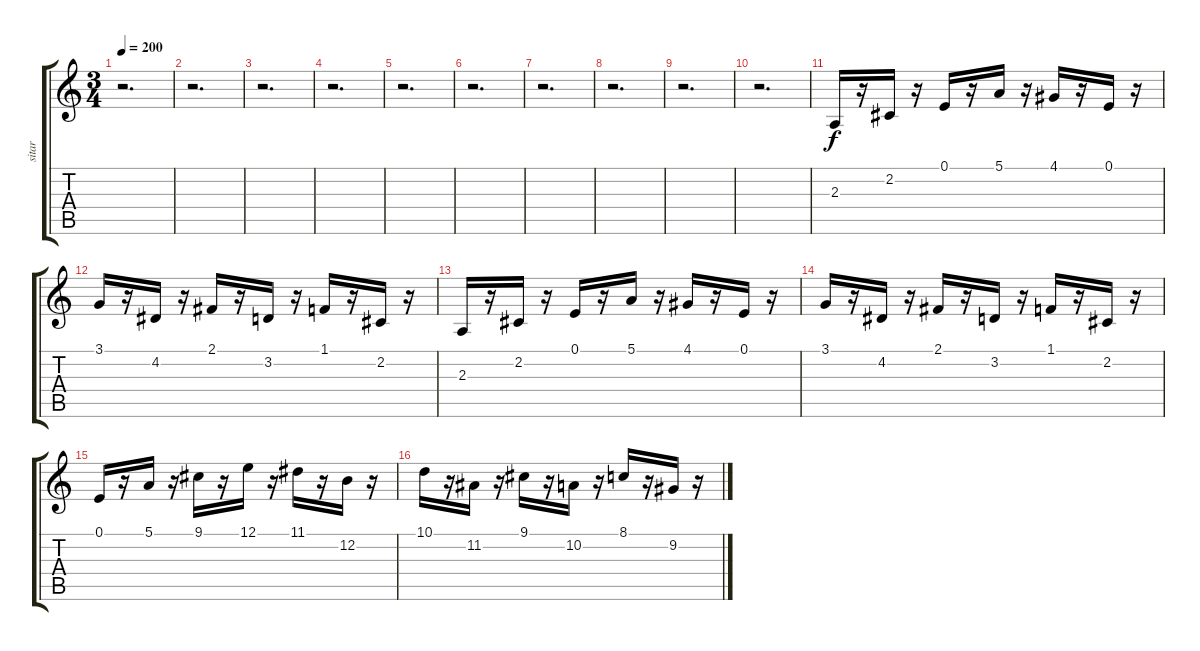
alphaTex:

\track (" sitar" " sitar") {instrument sitar}
\staff {score tabs}
\tuning (E4 B3 G3 D3 A2 E2) {hide}
\ts (3 4)
\tempo 200
\clef g2
\ks c
r.2{d dy ff} |
r.2{d} |
r.2{d} |
r.2{d} |
r.2{d} |
r.2{d} |
r.2{d} |
r.2{d} |
r.2{d} |
r.2{d} |
2.3.16{dy f} r.16 2.2.16 r.16 0.1.16 r.16 5.1.16 r.16 4.1.16 r.16 0.1.16 r.16 |
3.1.16 r.16 4.2.16 r.16 2.1.16 r.16 3.2.16 r.16 1.1.16 r.16 2.2.16 r.16 |
2.3.16 r.16 2.2.16 r.16 0.1.16 r.16 5.1.16 r.16 4.1.16 r.16 0.1.16 r.16 |
3.1.16 r.16 4.2.16 r.16 2.1.16 r.16 3.2.16 r.16 1.1.16 r.16 2.2.16 r.16 |
0.1.16 r.16 5.1.16 r.16 9.1.16 r.16 12.1.16 r.16 11.1.16 r.16 12.2.16 r.16 |
10.1.16 r.16 11.2.16 r.16 9.1.16 r.16 10.2.16 r.16 8.1.16 r.16 9.2.16 r.16
